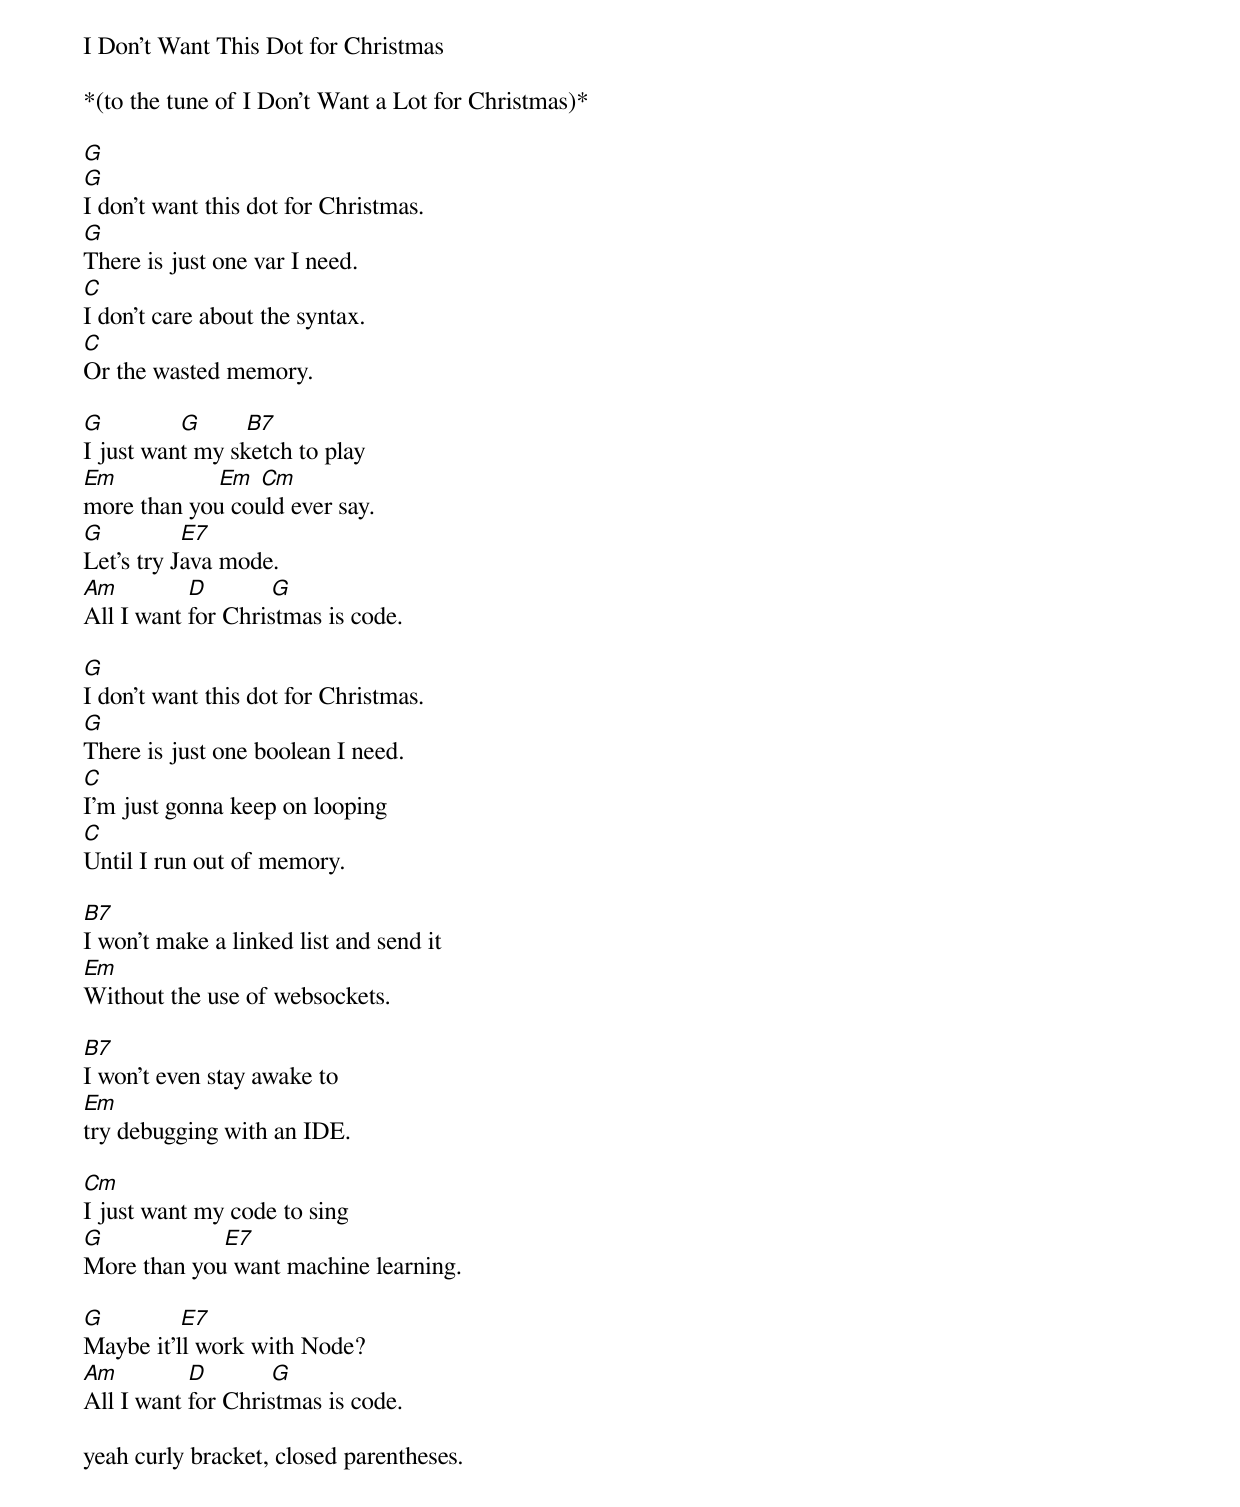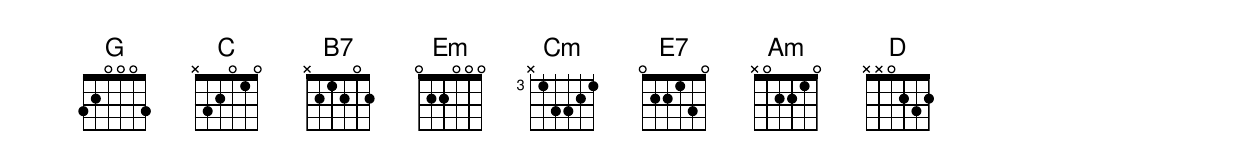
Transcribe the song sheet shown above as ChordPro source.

I Don't Want This Dot for Christmas

*(to the tune of I Don't Want a Lot for Christmas)*

[G]
[G]
I don't want this dot for Christmas.
[G]
There is just one var I need.
[C]
I don't care about the syntax.
[C]
Or the wasted memory.

[G]            [G]       [B7]
I just want my sketch to play
[Em]                [Em] [Cm]
more than you could ever say.
[G]            [E7]
Let's try Java mode.
[Am]           [D]          [G]
All I want for Christmas is code.

[G]
I don't want this dot for Christmas.
[G]
There is just one boolean I need.
[C]
I'm just gonna keep on looping
[C]
Until I run out of memory.

[B7]
I won't make a linked list and send it
[Em]
Without the use of websockets.

[B7]
I won't even stay awake to
[Em]
try debugging with an IDE.

[Cm]
I just want my code to sing
[G]                   [E7]
More than you want machine learning.

[G]            [E7]
Maybe it'll work with Node?
[Am]           [D]          [G]
All I want for Christmas is code.

yeah curly bracket, closed parentheses.
